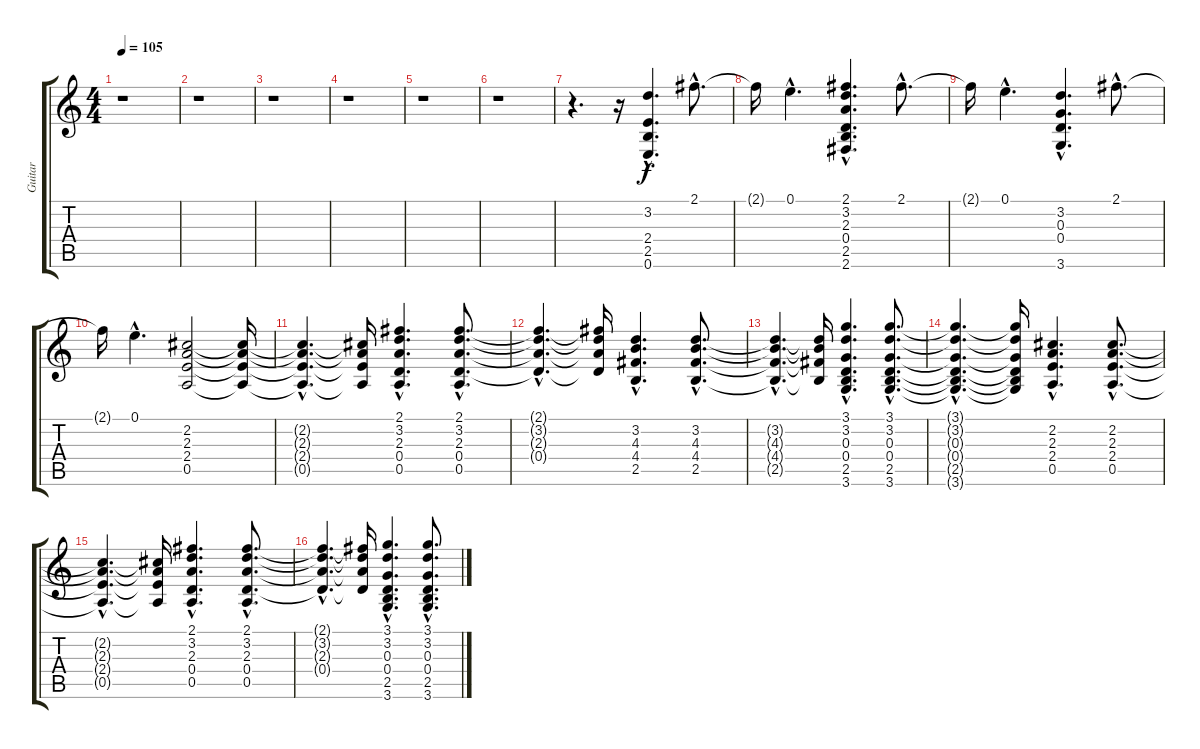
\track ("Guitar " "Guitar ") {instrument acousticguitarsteel}
\staff {score tabs}
\tuning (E4 B3 G3 D3 A2 E2) {hide}
\ts (4 4)
\tempo 105
\clef g2
\ks c
r.1{dy f} |
r.1 |
r.1 |
r.1 |
r.1 |
r.1 |
r.4{d} r.16 (3.2{hac} 2.4{hac} 2.5{hac} 0.6{hac}).4{d} 2.1{hac}.8{d} |
2.1{t}.16 0.1{hac}.4{d} (2.1{hac} 3.2{hac} 2.3{hac} 0.4{hac} 2.5 2.6{hac}).4{d} 2.1{hac}.8{d} |
2.1{t}.16 0.1{hac}.4{d} (3.2{hac} 0.3{hac} 0.4{hac} 3.6{hac}).4{d} 2.1{hac}.8{d} |
2.1{t}.16 0.1{hac}.4{d} (2.2 2.3 2.4 0.5).2 (2.2{t} 2.3{t} 2.4{t} 0.5{t}).16 |
(2.2{hac t} 2.3{hac t} 2.4{hac t} 0.5{hac t}).4{d} (2.2{t} 2.3{t} 2.4{t} 0.5{t}).16 (2.1{hac} 3.2{hac} 2.3{hac} 0.4{hac} 0.5).4{d} (2.1{hac} 3.2{hac} 2.3{hac} 0.4{hac} 0.5).8{d} |
(2.1{hac t} 3.2{hac t} 2.3{hac t} 0.4{hac t}).4{d} (2.1{t} 3.2{t} 2.3{t} 0.4{t}).16 (3.2{hac} 4.3{hac} 4.4{hac} 2.5{hac}).4{d} (3.2{hac} 4.3{hac} 4.4{hac} 2.5{hac}).8{d} |
(3.2{hac t} 4.3{hac t} 4.4{hac t} 2.5{hac t}).4{d} (3.2{t} 4.3{t} 4.4{t} 2.5{t}).16 (3.1{hac} 3.2{hac} 0.3{hac} 0.4{hac} 2.5{hac} 3.6{hac}).4{d} (3.1{hac} 3.2{hac} 0.3{hac} 0.4{hac} 2.5{hac} 3.6{hac}).8{d} |
(3.1{hac t} 3.2{hac t} 0.3{hac t} 0.4{hac t} 2.5{hac t} 3.6{hac t}).4{d} (3.1{t} 3.2{t} 0.3{t} 0.4{t} 2.5{t} 3.6{t}).16 (2.2{hac} 2.3{hac} 2.4{hac} 0.5{hac}).4{d} (2.2{hac} 2.3{hac} 2.4{hac} 0.5{hac}).8{d} |
(2.2{hac t} 2.3{hac t} 2.4{hac t} 0.5{hac t}).4{d} (2.2{t} 2.3{t} 2.4{t} 0.5{t}).16 (2.1{hac} 3.2{hac} 2.3{hac} 0.4{hac} 0.5).4{d} (2.1{hac} 3.2{hac} 2.3{hac} 0.4{hac} 0.5).8{d} |
(2.1{hac t} 3.2{hac t} 2.3{hac t} 0.4{hac t}).4{d} (2.1{t} 3.2{t} 2.3{t} 0.4{t}).16 (3.1{hac} 3.2{hac} 0.3{hac} 0.4{hac} 2.5{hac} 3.6{hac}).4{d} (3.1{hac} 3.2{hac} 0.3{hac} 0.4{hac} 2.5{hac} 3.6{hac}).8{d}
